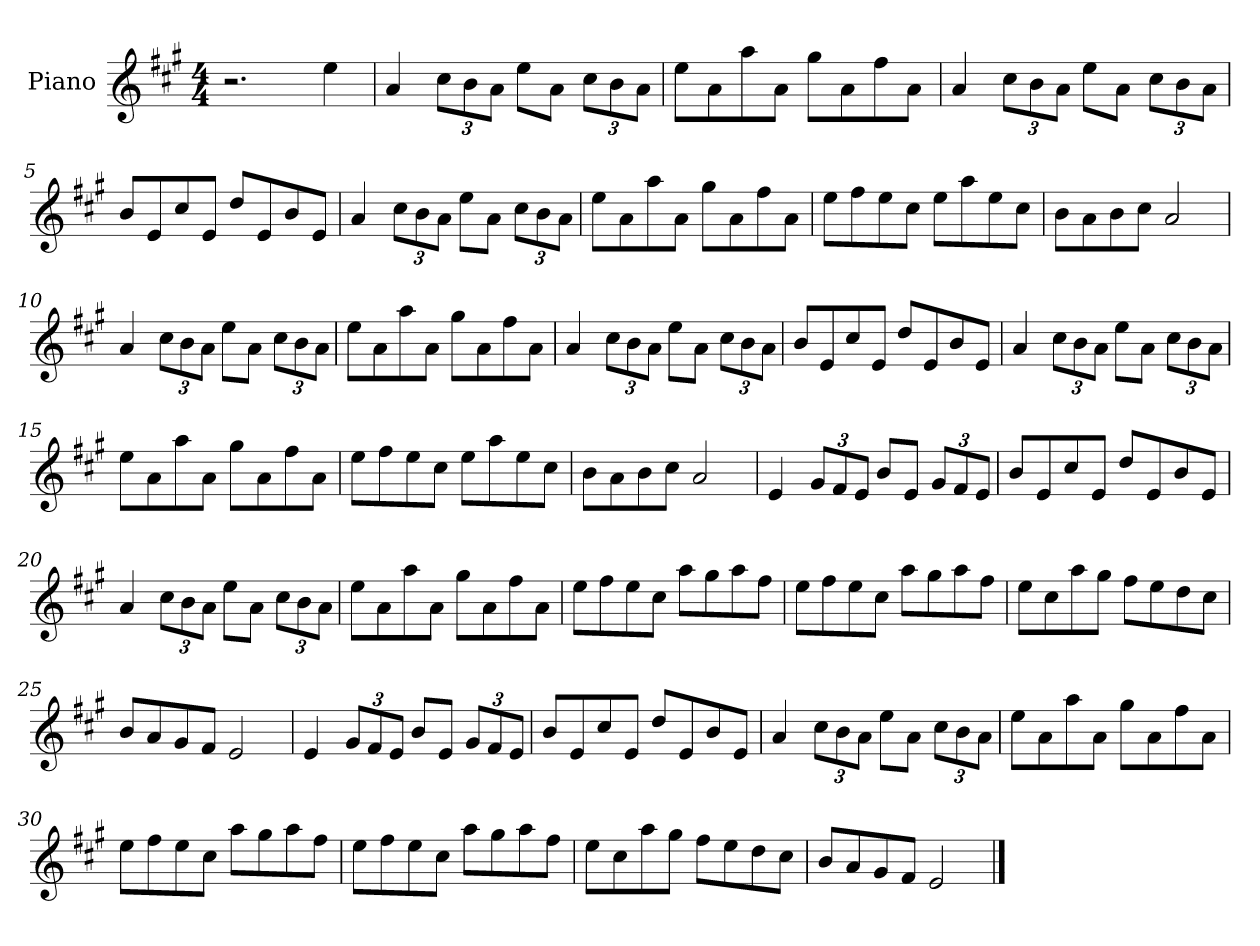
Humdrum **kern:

**kern
*part1
*staff1
*I"Piano
*I'Pno
*clefG2
*k[f#c#g#]
*M4/4
=1
2.r
4ee\
=2
4a/
*Xbrackettup
12cc#\L
12b\
12a\J
8ee\L
8a\J
12cc#\L
12b\
12a\J
=3
8ee\L
8a\
8aa\
8a\J
8gg#\L
8a\
8ff#\
8a\J
=4
4a/
12cc#\L
12b\
12a\J
8ee\L
8a\J
12cc#\L
12b\
12a\J
=5
8b/L
8e/
8cc#/
8e/J
8dd/L
8e/
8b/
8e/J
=6
4a/
12cc#\L
12b\
12a\J
8ee\L
8a\J
12cc#\L
12b\
12a\J
=7
8ee\L
8a\
8aa\
8a\J
8gg#\L
8a\
8ff#\
8a\J
=8
8ee\L
8ff#\
8ee\
8cc#\J
8ee\L
8aa\
8ee\
8cc#\J
=9
8b\L
8a\
8b\
8cc#\J
2a/
=10
4a/
12cc#\L
12b\
12a\J
8ee\L
8a\J
12cc#\L
12b\
12a\J
=11
8ee\L
8a\
8aa\
8a\J
8gg#\L
8a\
8ff#\
8a\J
=12
4a/
12cc#\L
12b\
12a\J
8ee\L
8a\J
12cc#\L
12b\
12a\J
=13
8b/L
8e/
8cc#/
8e/J
8dd/L
8e/
8b/
8e/J
=14
4a/
12cc#\L
12b\
12a\J
8ee\L
8a\J
12cc#\L
12b\
12a\J
=15
8ee\L
8a\
8aa\
8a\J
8gg#\L
8a\
8ff#\
8a\J
=16
8ee\L
8ff#\
8ee\
8cc#\J
8ee\L
8aa\
8ee\
8cc#\J
=17
8b\L
8a\
8b\
8cc#\J
2a/
=18
4e/
12g#/L
12f#/
12e/J
8b/L
8e/J
12g#/L
12f#/
12e/J
=19
8b/L
8e/
8cc#/
8e/J
8dd/L
8e/
8b/
8e/J
=20
4a/
12cc#\L
12b\
12a\J
8ee\L
8a\J
12cc#\L
12b\
12a\J
=21
8ee\L
8a\
8aa\
8a\J
8gg#\L
8a\
8ff#\
8a\J
=22
8ee\L
8ff#\
8ee\
8cc#\J
8aa\L
8gg#\
8aa\
8ff#\J
=23
8ee\L
8ff#\
8ee\
8cc#\J
8aa\L
8gg#\
8aa\
8ff#\J
=24
8ee\L
8cc#\
8aa\
8gg#\J
8ff#\L
8ee\
8dd\
8cc#\J
=25
8b/L
8a/
8g#/
8f#/J
2e/
=26
4e/
12g#/L
12f#/
12e/J
8b/L
8e/J
12g#/L
12f#/
12e/J
=27
8b/L
8e/
8cc#/
8e/J
8dd/L
8e/
8b/
8e/J
=28
4a/
12cc#\L
12b\
12a\J
8ee\L
8a\J
12cc#\L
12b\
12a\J
=29
8ee\L
8a\
8aa\
8a\J
8gg#\L
8a\
8ff#\
8a\J
=30
8ee\L
8ff#\
8ee\
8cc#\J
8aa\L
8gg#\
8aa\
8ff#\J
=31
8ee\L
8ff#\
8ee\
8cc#\J
8aa\L
8gg#\
8aa\
8ff#\J
=32
8ee\L
8cc#\
8aa\
8gg#\J
8ff#\L
8ee\
8dd\
8cc#\J
=33
8b/L
8a/
8g#/
8f#/J
2e/
==
*-
